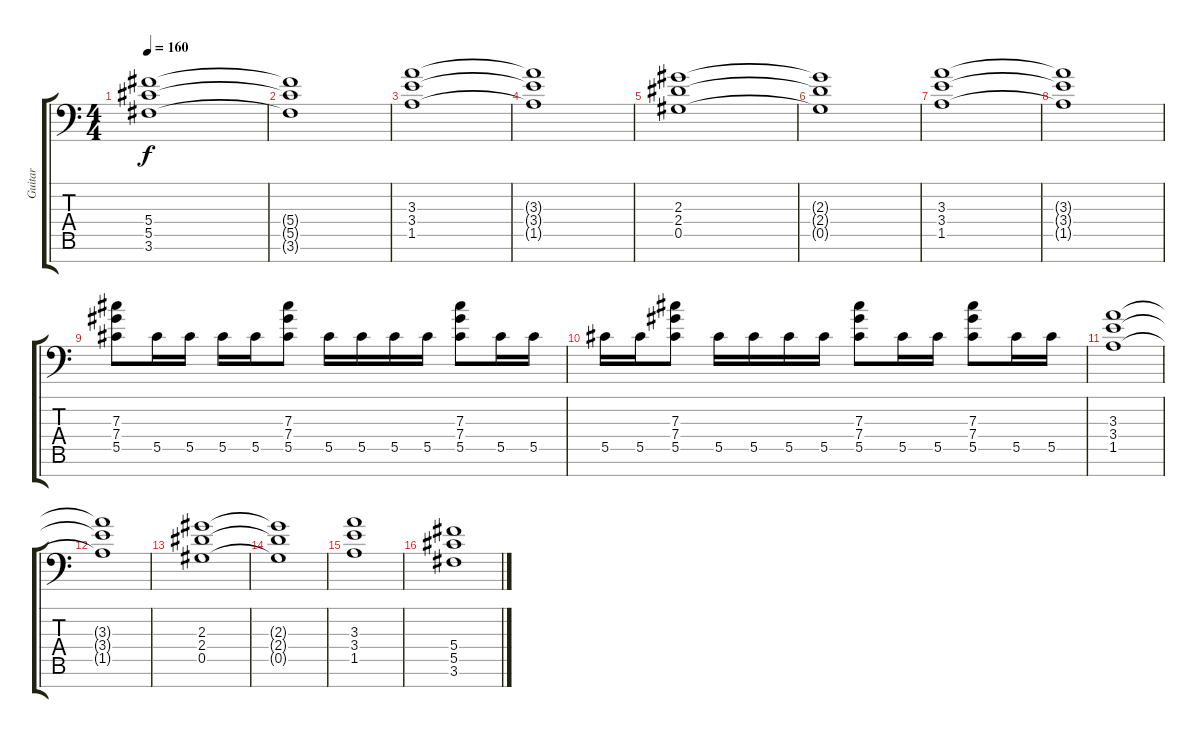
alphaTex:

\track ("Guitar" "Guitar") {instrument distortionguitar}
\staff {score tabs}
\tuning (Eb4 Bb3 Gb3 Db3 Ab2 Eb2 Bb1) {hide}
\ts (4 4)
\tempo 160
\clef f4
\ks c
(5.4 5.5 3.6).1{dy f} |
(5.4{t} 5.5{t} 3.6{t}).1 |
(3.3 3.4 1.5).1 |
(3.3{t} 3.4{t} 1.5{t}).1 |
(2.3 2.4 0.5).1 |
(2.3{t} 2.4{t} 0.5{t}).1 |
(3.3 3.4 1.5).1 |
(3.3{t} 3.4{t} 1.5{t}).1 |
(7.3 7.4 5.5).8 5.5.16 5.5.16 5.5.16 5.5.16 (7.3 7.4 5.5).8 5.5.16 5.5.16 5.5.16 5.5.16 (7.3 7.4 5.5).8 5.5.16 5.5.16 |
5.5.16 5.5.16 (7.3 7.4 5.5).8 5.5.16 5.5.16 5.5.16 5.5.16 (7.3 7.4 5.5).8 5.5.16 5.5.16 (7.3 7.4 5.5).8 5.5.16 5.5.16 |
(3.3 3.4 1.5).1 |
(3.3{t} 3.4{t} 1.5{t}).1 |
(2.3 2.4 0.5).1 |
(2.3{t} 2.4{t} 0.5{t}).1 |
(3.3 3.4 1.5).1 |
(5.4 5.5 3.6).1
